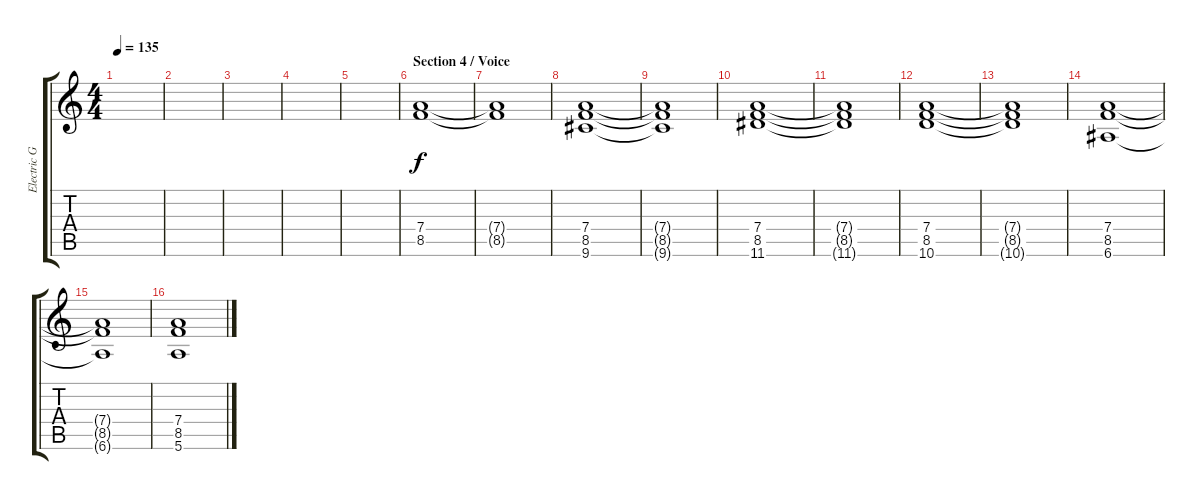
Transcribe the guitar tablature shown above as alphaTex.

\track ("Electric Guitar" "Electric G") {instrument electricguitarjazz}
\staff {score tabs}
\tuning (E4 B3 G3 D3 A2 E2) {hide}
\ts (4 4)
\tempo 135
\clef g2
\ks c
|
|
|
|
|
\section ("" "Section 4 / Voice")
(7.4 8.5).1 |
(7.4{t} 8.5{t}).1 |
(7.4 8.5 9.6).1 |
(7.4{t} 8.5{t} 9.6{t}).1 |
(7.4 8.5 11.6).1 |
(7.4{t} 8.5{t} 11.6{t}).1 |
(7.4 8.5 10.6).1 |
(7.4{t} 8.5{t} 10.6{t}).1 |
(7.4 8.5 6.6).1 |
(7.4{t} 8.5{t} 6.6{t}).1 |
(7.4 8.5 5.6).1
